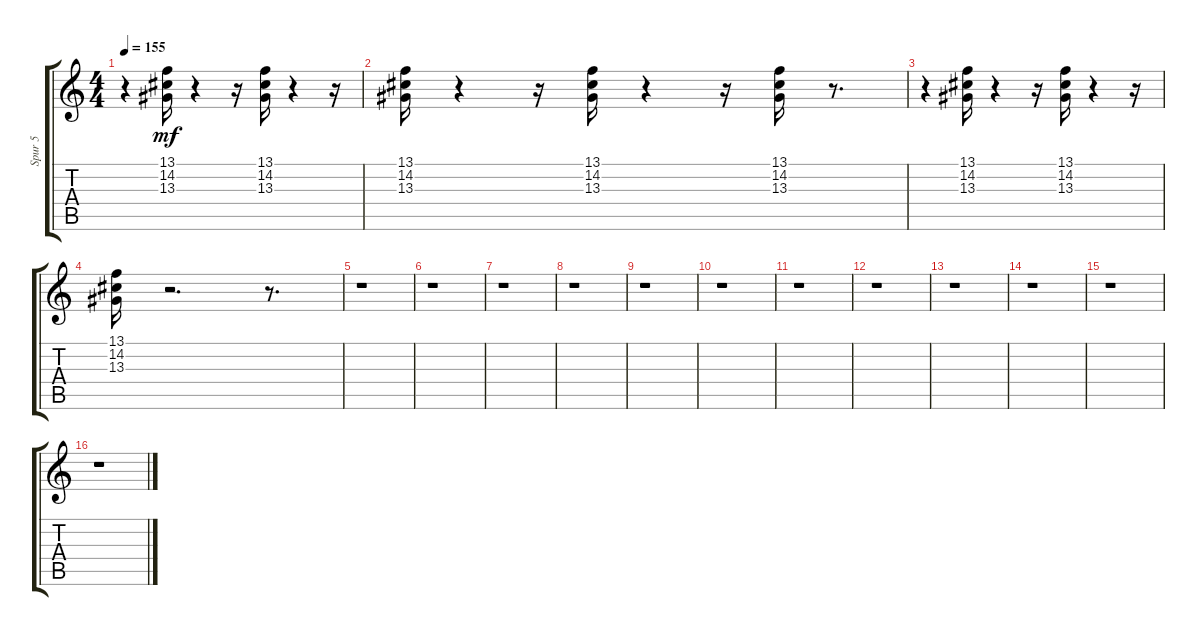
\track ("Spur 5" "Spur 5") {instrument rockorgan}
\staff {score tabs}
\tuning (E4 B3 G3 D3 A2 E2) {hide}
\ts (4 4)
\tempo 155
\clef g2
\ks c
r.4{dy mf} (13.1 14.2 13.3).16 r.4 r.16 (13.1 14.2 13.3).16 r.4 r.16 |
(13.1 14.2 13.3).16 r.4 r.16 (13.1 14.2 13.3).16 r.4 r.16 (13.1 14.2 13.3).16 r.8{d} |
r.4 (13.1 14.2 13.3).16 r.4 r.16 (13.1 14.2 13.3).16 r.4 r.16 |
(13.1 14.2 13.3).16 r.2{d} r.8{d} |
r.1 |
r.1 |
r.1 |
r.1 |
r.1 |
r.1 |
r.1 |
r.1 |
r.1 |
r.1 |
r.1 |
r.1
